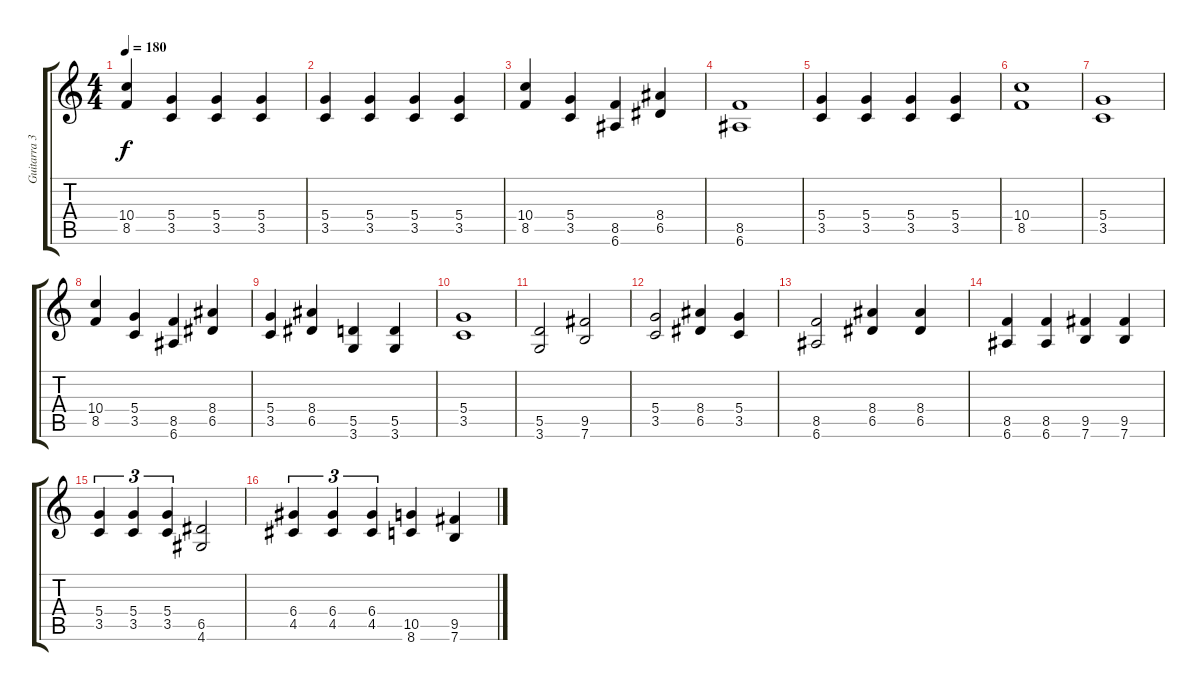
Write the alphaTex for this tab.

\track ("Guitarra 3 (Rítmica)" "Guitarra 3") {instrument overdrivenguitar}
\staff {score tabs}
\tuning (E4 B3 G3 D3 A2 E2) {hide}
\ts (4 4)
\tempo 180
\clef g2
\ks c
(10.4 8.5).4{dy f} (5.4 3.5).4 (5.4 3.5).4 (5.4 3.5).4 |
(5.4 3.5).4 (5.4 3.5).4 (5.4 3.5).4 (5.4 3.5).4 |
(10.4 8.5).4 (5.4 3.5).4 (8.5 6.6).4 (8.4 6.5).4 |
(8.5 6.6).1 |
(5.4 3.5).4 (5.4 3.5).4 (5.4 3.5).4 (5.4 3.5).4 |
(10.4 8.5).1 |
(5.4 3.5).1 |
(10.4 8.5).4 (5.4 3.5).4 (8.5 6.6).4 (8.4 6.5).4 |
(5.4 3.5).4 (8.4 6.5).4 (5.5 3.6).4 (5.5 3.6).4 |
(5.4 3.5).1 |
(5.5 3.6).2 (9.5 7.6).2 |
(5.4 3.5).2 (8.4 6.5).4 (5.4 3.5).4 |
(8.5 6.6).2 (8.4 6.5).4 (8.4 6.5).4 |
(8.5 6.6).4 (8.5 6.6).4 (9.5 7.6).4 (9.5 7.6).4 |
(5.4 3.5).4{tu (3 2)} (5.4 3.5).4{tu (3 2)} (5.4 3.5).4{tu (3 2)} (6.5 4.6).2 |
(6.4 4.5).4{tu (3 2)} (6.4 4.5).4{tu (3 2)} (6.4 4.5).4{tu (3 2)} (10.5 8.6).4 (9.5 7.6).4
